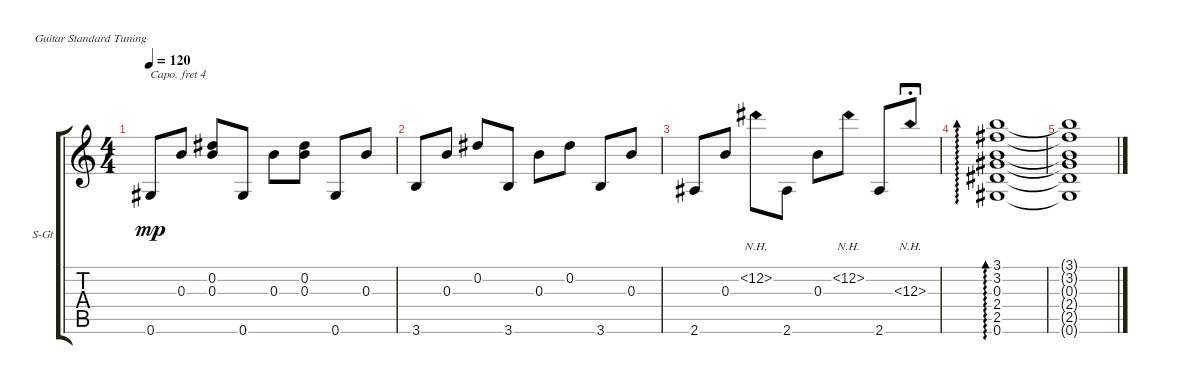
\defaultSystemsLayout 4
\bracketExtendMode groupsimilarinstruments
\firstSystemTrackNameOrientation horizontal
\otherSystemsTrackNameOrientation horizontal
\track ("Steel Guitar" "S-Gt") {instrument acousticguitarsteel}
\staff {score tabs}
\capo 4
\tuning (E4 B3 G3 D3 A2 E2)
\ts (4 4)
\tempo 120
\clef g2
\ks c
0.6.8{dy mp} 0.3.8 (0.2 0.3).8 0.6.8 0.3.8 (0.2 0.3).8 0.6.8 0.3.8 |
3.6.8 0.3.8 0.2.8 3.6.8 0.3.8 0.2.8 3.6.8 0.3.8 |
2.6.8 0.3.8 12.2{nh}.8 2.6.8 0.3.8 12.2{nh}.8 2.6.8 12.3{nh}.8{fermata (long 1)} |
(3.1 3.2 0.3 2.4 2.5 0.6).1{ad 0} |
(3.1{t} 3.2{t} 0.3{t} 2.4{t} 2.5{t} 0.6{t}).1
